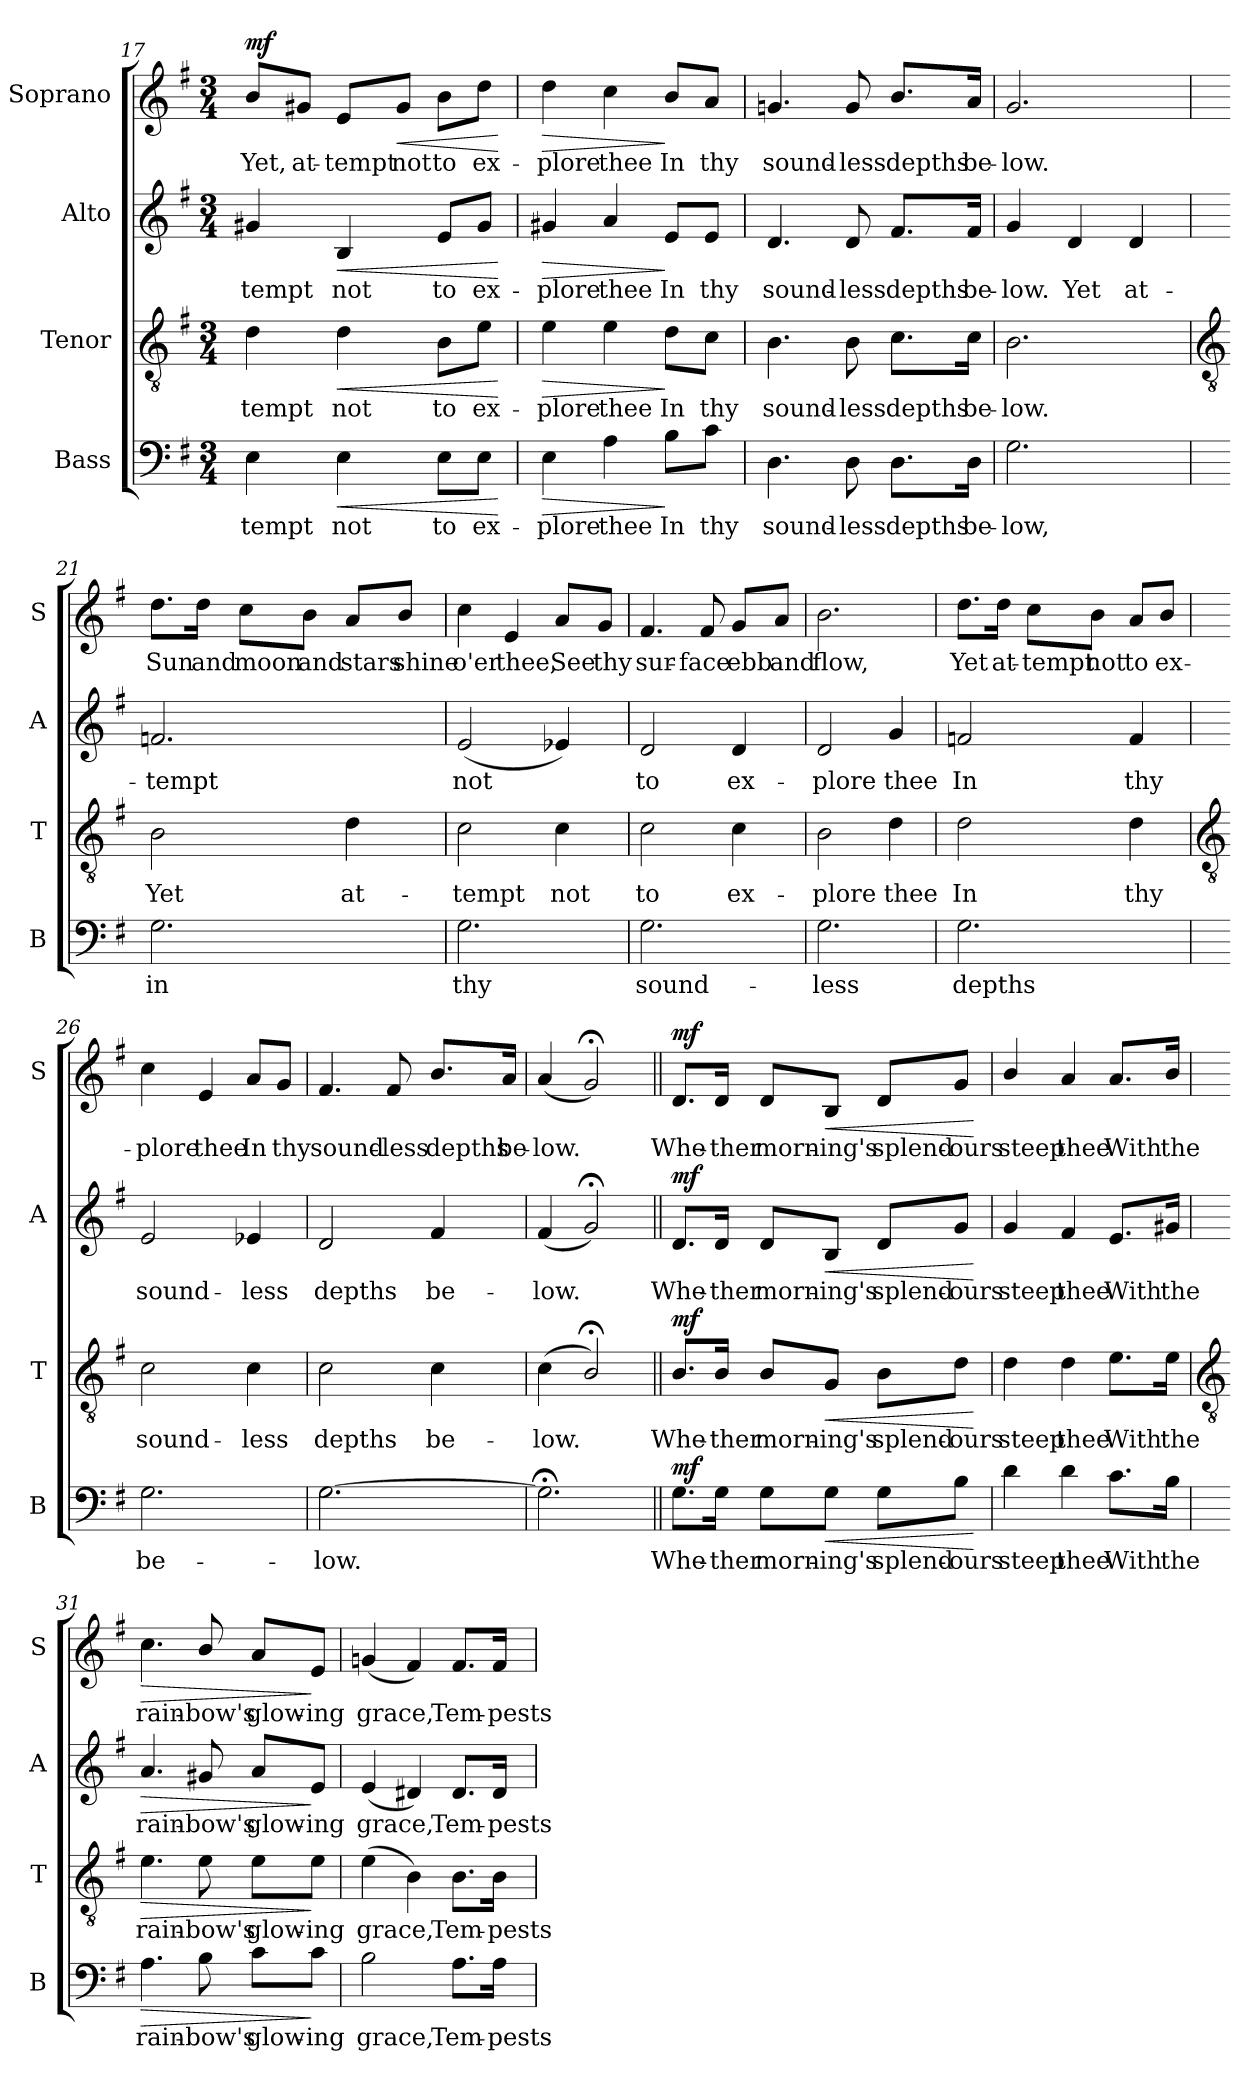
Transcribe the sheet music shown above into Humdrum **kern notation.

**kern	**text	**dynam	**kern	**text	**dynam	**kern	**text	**dynam	**kern	**text	**dynam
*part4	*part4	*part4	*part3	*part3	*part3	*part2	*part2	*part2	*part1	*part1	*part1
*staff4	*staff4	*staff4	*staff3	*staff3	*staff3	*staff2	*staff2	*staff2	*staff1	*staff1	*staff1
*I"Bass	*	*	*I"Tenor	*	*	*I"Alto	*	*	*I"Soprano	*	*
*I'B	*	*	*I'T	*	*	*I'A	*	*	*I'S	*	*
*clefF4	*	*	*clefGv2	*	*	*clefG2	*	*	*clefG2	*	*
*k[f#]	*	*	*k[f#]	*	*	*k[f#]	*	*	*k[f#]	*	*
*G:	*	*	*G:	*	*	*G:	*	*	*G:	*	*
*M3/4	*	*	*M3/4	*	*	*M3/4	*	*	*M3/4	*	*
=17	=17	=17	=17	=17	=17	=17	=17	=17	=17	=17	=17
!	!LO:LY:b	!	!	!LO:LY:b	!	!	!LO:LY:b	!	!	!LO:LY:b	!LO:DY:b
4E	-tempt	.	4d	-tempt	.	4g#X	-tempt	.	8b/L	Yet,	mf
!	!	!	!	!	!	!	!	!	!	!LO:LY:b	!
.	.	.	.	.	.	.	.	.	8g#X/J	at-	.
!	!LO:LY:b	!LO:HP:b	!	!LO:LY:b	!LO:HP:b	!	!LO:LY:b	!LO:HP:b	!	!LO:LY:b	!
4E	not	<	4d	not	<	4B	not	<	8e/L	-tempt	.
!	!	!	!	!	!	!	!	!	!	!LO:LY:b	!LO:HP:b
.	.	.	.	.	.	.	.	.	8g#/J	not	<
!	!LO:LY:b	!	!	!LO:LY:b	!	!	!LO:LY:b	!	!	!LO:LY:b	!
8E\L	to	.	8B\L	to	.	8e/L	to	.	8b\L	to	.
!	!LO:LY:b	!	!	!LO:LY:b	!	!	!LO:LY:b	!	!	!LO:LY:b	!
8E\J	ex-	.	8e\J	ex-	.	8g#/J	ex-	.	8dd\J	ex-	.
.	.	[	.	.	[	.	.	[	.	.	[
=18	=18	=18	=18	=18	=18	=18	=18	=18	=18	=18	=18
!	!LO:LY:b	!LO:HP:b	!	!LO:LY:b	!LO:HP:b	!	!LO:LY:b	!LO:HP:b	!	!LO:LY:b	!LO:HP:b
4E	-plore	>	4e	-plore	>	4g#X	-plore	>	4dd	-plore	>
!	!LO:LY:b	!	!	!LO:LY:b	!	!	!LO:LY:b	!	!	!LO:LY:b	!
4A	thee	.	4e	thee	.	4a	thee	.	4cc	thee	.
!	!LO:LY:b	!	!	!LO:LY:b	!	!	!LO:LY:b	!	!	!LO:LY:b	!
8B\L	In	]	8d\L	In	]	8e/L	In	]	8b/L	In	]
!	!LO:LY:b	!	!	!LO:LY:b	!	!	!LO:LY:b	!	!	!LO:LY:b	!
8c\J	thy	.	8c\J	thy	.	8e/J	thy	.	8a/J	thy	.
=19	=19	=19	=19	=19	=19	=19	=19	=19	=19	=19	=19
!	!LO:LY:b	!	!	!LO:LY:b	!	!	!LO:LY:b	!	!	!LO:LY:b	!
4.D	sound-	.	4.B	sound-	.	4.d	sound-	.	4.gn	sound-	.
!	!LO:LY:b	!	!	!LO:LY:b	!	!	!LO:LY:b	!	!	!LO:LY:b	!
8D	-less	.	8B	-less	.	8d	-less	.	8g	-less	.
!	!LO:LY:b	!	!	!LO:LY:b	!	!	!LO:LY:b	!	!	!LO:LY:b	!
8.D\L	depths	.	8.c\L	depths	.	8.f#/L	depths	.	8.b/L	depths	.
!	!LO:LY:b	!	!	!LO:LY:b	!	!	!LO:LY:b	!	!	!LO:LY:b	!
16D\Jk	be-	.	16c\Jk	be-	.	16f#/Jk	be-	.	16a/Jk	be-	.
=20	=20	=20	=20	=20	=20	=20	=20	=20	=20	=20	=20
!	!LO:LY:b	!	!	!LO:LY:b	!	!	!LO:LY:b	!	!	!LO:LY:b	!
2.G	-low,	.	2.B	-low.	.	4g	-low.	.	2.g	-low.	.
!	!	!	!	!	!	!	!LO:LY:b	!	!	!	!
.	.	.	.	.	.	4d	Yet	.	.	.	.
!	!	!	!	!	!	!	!LO:LY:b	!	!	!	!
.	.	.	.	.	.	4d	at-	.	.	.	.
!!LO:LB:g=z
=21	=21	=21	=21	=21	=21	=21	=21	=21	=21	=21	=21
*	*	*	*clefGv2	*	*	*	*	*	*	*	*
!	!LO:LY:b	!	!	!LO:LY:b	!	!	!LO:LY:b	!	!	!LO:LY:b	!
2.G	in	.	2B	Yet	.	2.fn	-tempt	.	8.dd\L	Sun	.
!	!	!	!	!	!	!	!	!	!	!LO:LY:b	!
.	.	.	.	.	.	.	.	.	16dd\Jk	and	.
!	!	!	!	!	!	!	!	!	!	!LO:LY:b	!
.	.	.	.	.	.	.	.	.	8cc\L	moon	.
!	!	!	!	!	!	!	!	!	!	!LO:LY:b	!
.	.	.	.	.	.	.	.	.	8b\J	and	.
!	!	!	!	!LO:LY:b	!	!	!	!	!	!LO:LY:b	!
.	.	.	4d	at-	.	.	.	.	8a/L	stars	.
!	!	!	!	!	!	!	!	!	!	!LO:LY:b	!
.	.	.	.	.	.	.	.	.	8b/J	shine	.
=22	=22	=22	=22	=22	=22	=22	=22	=22	=22	=22	=22
!	!LO:LY:b	!	!	!LO:LY:b	!	!	!LO:LY:b	!	!	!LO:LY:b	!
2.G	thy	.	2c	-tempt	.	(<2e	not	.	4cc	o'er	.
!	!	!	!	!	!	!	!	!	!	!LO:LY:b	!
.	.	.	.	.	.	.	.	.	4e	thee,	.
!	!	!	!	!LO:LY:b	!	!	!	!	!	!LO:LY:b	!
.	.	.	4c	not	.	4e-X)	.	.	8a/L	See	.
!	!	!	!	!	!	!	!	!	!	!LO:LY:b	!
.	.	.	.	.	.	.	.	.	8g/J	thy	.
=23	=23	=23	=23	=23	=23	=23	=23	=23	=23	=23	=23
!	!LO:LY:b	!	!	!LO:LY:b	!	!	!LO:LY:b	!	!	!LO:LY:b	!
2.G	sound-	.	2c	to	.	2d	to	.	4.f#	sur-	.
!	!	!	!	!	!	!	!	!	!	!LO:LY:b	!
.	.	.	.	.	.	.	.	.	8f#	-face	.
!	!	!	!	!LO:LY:b	!	!	!LO:LY:b	!	!	!LO:LY:b	!
.	.	.	4c	ex-	.	4d	ex-	.	8g/L	ebb	.
!	!	!	!	!	!	!	!	!	!	!LO:LY:b	!
.	.	.	.	.	.	.	.	.	8a/J	and	.
=24	=24	=24	=24	=24	=24	=24	=24	=24	=24	=24	=24
!	!LO:LY:b	!	!	!LO:LY:b	!	!	!LO:LY:b	!	!	!LO:LY:b	!
2.G	-less	.	2B	-plore	.	2d	-plore	.	2.b	flow,	.
!	!	!	!	!LO:LY:b	!	!	!LO:LY:b	!	!	!	!
.	.	.	4d	thee	.	4g	thee	.	.	.	.
=25	=25	=25	=25	=25	=25	=25	=25	=25	=25	=25	=25
!	!LO:LY:b	!	!	!LO:LY:b	!	!	!LO:LY:b	!	!	!LO:LY:b	!
2.G	depths	.	2d	In	.	2fn	In	.	8.dd\L	Yet	.
!	!	!	!	!	!	!	!	!	!	!LO:LY:b	!
.	.	.	.	.	.	.	.	.	16dd\Jk	at-	.
!	!	!	!	!	!	!	!	!	!	!LO:LY:b	!
.	.	.	.	.	.	.	.	.	8cc\L	-tempt	.
!	!	!	!	!	!	!	!	!	!	!LO:LY:b	!
.	.	.	.	.	.	.	.	.	8b\J	not	.
!	!	!	!	!LO:LY:b	!	!	!LO:LY:b	!	!	!LO:LY:b	!
.	.	.	4d	thy	.	4f	thy	.	8a/L	to	.
!	!	!	!	!	!	!	!	!	!	!LO:LY:b	!
.	.	.	.	.	.	.	.	.	8b/J	ex-	.
!!LO:LB:g=z
=26	=26	=26	=26	=26	=26	=26	=26	=26	=26	=26	=26
*	*	*	*clefGv2	*	*	*	*	*	*	*	*
!	!LO:LY:b	!	!	!LO:LY:b	!	!	!LO:LY:b	!	!	!LO:LY:b	!
2.G	be-	.	2c	sound-	.	2e	sound-	.	4cc	-plore	.
!	!	!	!	!	!	!	!	!	!	!LO:LY:b	!
.	.	.	.	.	.	.	.	.	4e	thee	.
!	!	!	!	!LO:LY:b	!	!	!LO:LY:b	!	!	!LO:LY:b	!
.	.	.	4c	-less	.	4e-X	-less	.	8a/L	In	.
!	!	!	!	!	!	!	!	!	!	!LO:LY:b	!
.	.	.	.	.	.	.	.	.	8g/J	thy	.
=27	=27	=27	=27	=27	=27	=27	=27	=27	=27	=27	=27
!	!LO:LY:b	!	!	!LO:LY:b	!	!	!LO:LY:b	!	!	!LO:LY:b	!
[2.G	-low.	.	2c	depths	.	2d	depths	.	4.f#	sound-	.
!	!	!	!	!	!	!	!	!	!	!LO:LY:b	!
.	.	.	.	.	.	.	.	.	8f#	-less	.
!	!	!	!	!LO:LY:b	!	!	!LO:LY:b	!	!	!LO:LY:b	!
.	.	.	4c	be-	.	4f#	be-	.	8.b/L	depths	.
!	!	!	!	!	!	!	!	!	!	!LO:LY:b	!
.	.	.	.	.	.	.	.	.	16a/Jk	be-	.
=28	=28	=28	=28	=28	=28	=28	=28	=28	=28	=28	=28
!	!	!	!	!LO:LY:b	!	!	!LO:LY:b	!	!	!LO:LY:b	!
2.G;<]	.	.	(<4c	-low.	.	(<4f#	-low.	.	(<4a	-low.	.
.	.	.	2B;</)	.	.	2g;<)	.	.	2g;<)	.	.
=29||	=29||	=29||	=29||	=29||	=29||	=29||	=29||	=29||	=29||	=29||	=29||
!	!LO:LY:b	!LO:DY:b	!	!LO:LY:b	!LO:DY:b	!	!LO:LY:b	!LO:DY:b	!	!LO:LY:b	!LO:DY:b
8.G\L	Whe-	mf	8.B/L	Whe-	mf	8.d/L	Whe-	mf	8.d/L	Whe-	mf
!	!LO:LY:b	!	!	!LO:LY:b	!	!	!LO:LY:b	!	!	!LO:LY:b	!
16G\Jk	-ther	.	16B/Jk	-ther	.	16d/Jk	-ther	.	16d/Jk	-ther	.
!	!LO:LY:b	!	!	!LO:LY:b	!	!	!LO:LY:b	!	!	!LO:LY:b	!
8G\L	morn-	.	8B/L	morn-	.	8d/L	morn-	.	8d/L	morn-	.
!	!LO:LY:b	!LO:HP:b	!	!LO:LY:b	!LO:HP:b	!	!LO:LY:b	!LO:HP:b	!	!LO:LY:b	!LO:HP:b
8G\J	-ing's	<	8G/J	-ing's	<	8B/J	-ing's	<	8B/J	-ing's	<
!	!LO:LY:b	!	!	!LO:LY:b	!	!	!LO:LY:b	!	!	!LO:LY:b	!
8G\L	splend-	.	8B\L	splend-	.	8d/L	splend-	.	8d/L	splend-	.
!	!LO:LY:b	!	!	!LO:LY:b	!	!	!LO:LY:b	!	!	!LO:LY:b	!
8B\J	-ours	.	8d\J	-ours	.	8g/J	-ours	.	8g/J	-ours	.
.	.	[	.	.	[	.	.	[	.	.	[
=30	=30	=30	=30	=30	=30	=30	=30	=30	=30	=30	=30
!	!LO:LY:b	!	!	!LO:LY:b	!	!	!LO:LY:b	!	!	!LO:LY:b	!
4d	steep	.	4d	steep	.	4g	steep	.	4b/	steep	.
!	!LO:LY:b	!	!	!LO:LY:b	!	!	!LO:LY:b	!	!	!LO:LY:b	!
4d	thee	.	4d	thee	.	4f#	thee	.	4a	thee	.
!	!LO:LY:b	!	!	!LO:LY:b	!	!	!LO:LY:b	!	!	!LO:LY:b	!
8.c\L	With	.	8.e\L	With	.	8.e/L	With	.	8.a/L	With	.
!	!LO:LY:b	!	!	!LO:LY:b	!	!	!LO:LY:b	!	!	!LO:LY:b	!
16B\Jk	the	.	16e\Jk	the	.	16g#X/Jk	the	.	16b/Jk	the	.
!!LO:LB:g=z
=31	=31	=31	=31	=31	=31	=31	=31	=31	=31	=31	=31
*	*	*	*clefGv2	*	*	*	*	*	*	*	*
!	!LO:LY:b	!LO:HP:b	!	!LO:LY:b	!LO:HP:b	!	!LO:LY:b	!LO:HP:b	!	!LO:LY:b	!LO:HP:b
4.A	rain-	>	4.e	rain-	>	4.a	rain-	>	4.cc	rain-	>
!	!LO:LY:b	!	!	!LO:LY:b	!	!	!LO:LY:b	!	!	!LO:LY:b	!
8B	-bow's	.	8e	-bow's	.	8g#X	-bow's	.	8b/	-bow's	.
!	!LO:LY:b	!	!	!LO:LY:b	!	!	!LO:LY:b	!	!	!LO:LY:b	!
8c\L	glow-	.	8e\L	glow-	.	8a/L	glow-	.	8a/L	glow-	.
!	!LO:LY:b	!	!	!LO:LY:b	!	!	!LO:LY:b	!	!	!LO:LY:b	!
8c\J	-ing	]	8e\J	-ing	]	8e/J	-ing	]	8e/J	-ing	]
=32	=32	=32	=32	=32	=32	=32	=32	=32	=32	=32	=32
!	!LO:LY:b	!	!	!LO:LY:b	!	!	!LO:LY:b	!	!	!LO:LY:b	!
2B	grace,	.	(>4e	grace,	.	(<4e	grace,	.	(<4gn	grace,	.
.	.	.	4B)	.	.	4d#X)	.	.	4f#)	.	.
!	!LO:LY:b	!	!	!LO:LY:b	!	!	!LO:LY:b	!	!	!LO:LY:b	!
8.A\L	Tem-	.	8.B\L	Tem-	.	8.d#/L	Tem-	.	8.f#/L	Tem-	.
!	!LO:LY:b	!	!	!LO:LY:b	!	!	!LO:LY:b	!	!	!LO:LY:b	!
16A\Jk	-pests	.	16B\Jk	-pests	.	16d#/Jk	-pests	.	16f#/Jk	-pests	.
=	=	=	=	=	=	=	=	=	=	=	=
*-	*-	*-	*-	*-	*-	*-	*-	*-	*-	*-	*-
